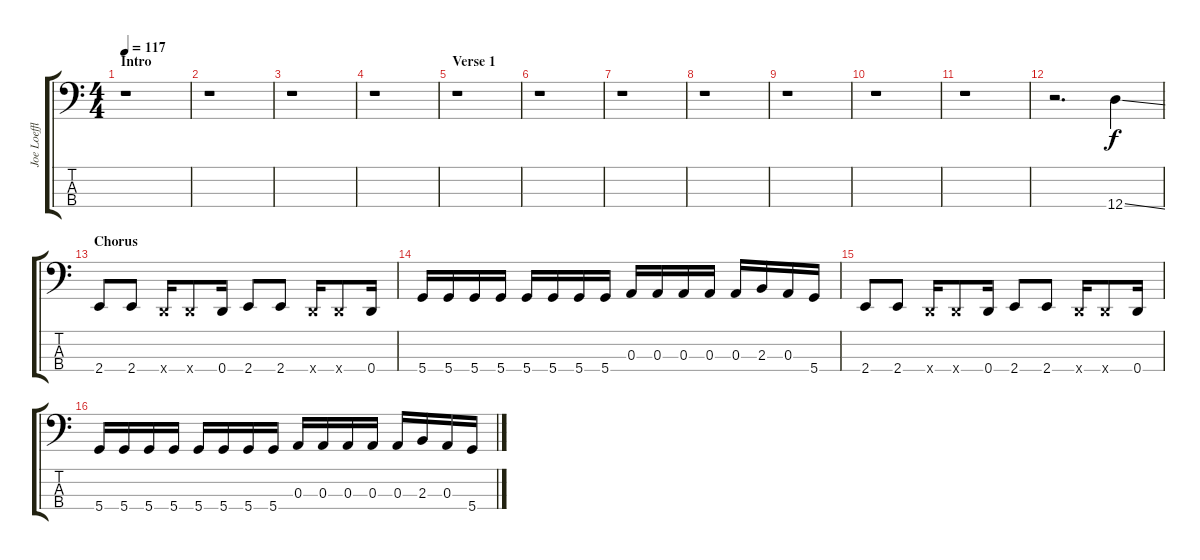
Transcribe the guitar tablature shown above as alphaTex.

\track ("Joe Loeffler - Bass" "Joe Loeffl") {instrument synthbass2}
\staff {score tabs}
\tuning (G2 D2 A1 D1) {hide}
\ts (4 4)
\section ("" "Intro")
\tempo 117
\clef f4
\ks c
r.1{dy f instrument synthbass2} |
r.1 |
r.1 |
r.1 |
\section ("" "Verse 1")
r.1 |
r.1 |
r.1 |
r.1 |
r.1 |
r.1 |
r.1 |
r.2{d} 12.4{ss}.4 |
\section ("" "Chorus")
2.4.8 2.4.8 0.4{x}.16 0.4{x}.8 0.4.16 2.4.8 2.4.8 0.4{x}.16 0.4{x}.8 0.4.16 |
5.4.16 5.4.16 5.4.16 5.4.16 5.4.16 5.4.16 5.4.16 5.4.16 0.3.16 0.3.16 0.3.16 0.3.16 0.3.16 2.3.16 0.3.16 5.4.16 |
2.4.8 2.4.8 0.4{x}.16 0.4{x}.8 0.4.16 2.4.8 2.4.8 0.4{x}.16 0.4{x}.8 0.4.16 |
5.4.16 5.4.16 5.4.16 5.4.16 5.4.16 5.4.16 5.4.16 5.4.16 0.3.16 0.3.16 0.3.16 0.3.16 0.3.16 2.3.16 0.3.16 5.4.16
